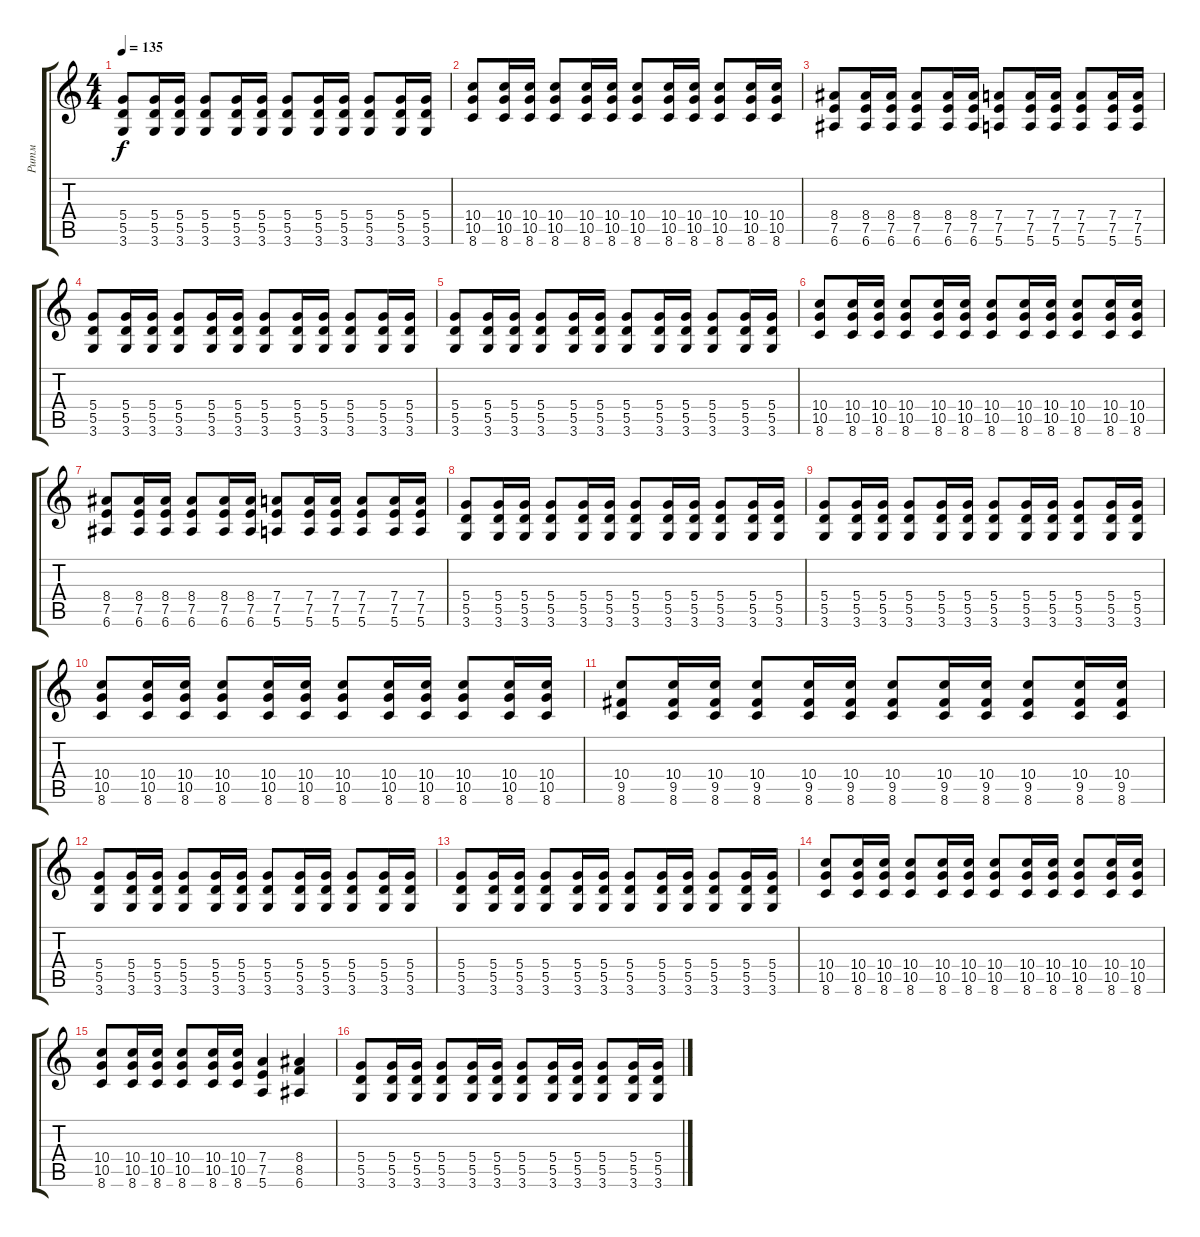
\track ("Ритм" "Ритм") {instrument acousticguitarsteel}
\staff {score tabs}
\tuning (E4 B3 G3 D3 A2 E2) {hide}
\ts (4 4)
\tempo 135
\clef g2
\ks c
(5.4 5.5 3.6).8{dy f} (5.4 5.5 3.6).16 (5.4 5.5 3.6).16 (5.4 5.5 3.6).8 (5.4 5.5 3.6).16 (5.4 5.5 3.6).16 (5.4 5.5 3.6).8 (5.4 5.5 3.6).16 (5.4 5.5 3.6).16 (5.4 5.5 3.6).8 (5.4 5.5 3.6).16 (5.4 5.5 3.6).16 |
(10.4 10.5 8.6).8 (10.4 10.5 8.6).16 (10.4 10.5 8.6).16 (10.4 10.5 8.6).8 (10.4 10.5 8.6).16 (10.4 10.5 8.6).16 (10.4 10.5 8.6).8 (10.4 10.5 8.6).16 (10.4 10.5 8.6).16 (10.4 10.5 8.6).8 (10.4 10.5 8.6).16 (10.4 10.5 8.6).16 |
(8.4 7.5 6.6).8 (8.4 7.5 6.6).16 (8.4 7.5 6.6).16 (8.4 7.5 6.6).8 (8.4 7.5 6.6).16 (8.4 7.5 6.6).16 (7.4 7.5 5.6).8 (7.4 7.5 5.6).16 (7.4 7.5 5.6).16 (7.4 7.5 5.6).8 (7.4 7.5 5.6).16 (7.4 7.5 5.6).16 |
(5.4 5.5 3.6).8 (5.4 5.5 3.6).16 (5.4 5.5 3.6).16 (5.4 5.5 3.6).8 (5.4 5.5 3.6).16 (5.4 5.5 3.6).16 (5.4 5.5 3.6).8 (5.4 5.5 3.6).16 (5.4 5.5 3.6).16 (5.4 5.5 3.6).8 (5.4 5.5 3.6).16 (5.4 5.5 3.6).16 |
(5.4 5.5 3.6).8 (5.4 5.5 3.6).16 (5.4 5.5 3.6).16 (5.4 5.5 3.6).8 (5.4 5.5 3.6).16 (5.4 5.5 3.6).16 (5.4 5.5 3.6).8 (5.4 5.5 3.6).16 (5.4 5.5 3.6).16 (5.4 5.5 3.6).8 (5.4 5.5 3.6).16 (5.4 5.5 3.6).16 |
(10.4 10.5 8.6).8 (10.4 10.5 8.6).16 (10.4 10.5 8.6).16 (10.4 10.5 8.6).8 (10.4 10.5 8.6).16 (10.4 10.5 8.6).16 (10.4 10.5 8.6).8 (10.4 10.5 8.6).16 (10.4 10.5 8.6).16 (10.4 10.5 8.6).8 (10.4 10.5 8.6).16 (10.4 10.5 8.6).16 |
(8.4 7.5 6.6).8 (8.4 7.5 6.6).16 (8.4 7.5 6.6).16 (8.4 7.5 6.6).8 (8.4 7.5 6.6).16 (8.4 7.5 6.6).16 (7.4 7.5 5.6).8 (7.4 7.5 5.6).16 (7.4 7.5 5.6).16 (7.4 7.5 5.6).8 (7.4 7.5 5.6).16 (7.4 7.5 5.6).16 |
(5.4 5.5 3.6).8 (5.4 5.5 3.6).16 (5.4 5.5 3.6).16 (5.4 5.5 3.6).8 (5.4 5.5 3.6).16 (5.4 5.5 3.6).16 (5.4 5.5 3.6).8 (5.4 5.5 3.6).16 (5.4 5.5 3.6).16 (5.4 5.5 3.6).8 (5.4 5.5 3.6).16 (5.4 5.5 3.6).16 |
(5.4 5.5 3.6).8 (5.4 5.5 3.6).16 (5.4 5.5 3.6).16 (5.4 5.5 3.6).8 (5.4 5.5 3.6).16 (5.4 5.5 3.6).16 (5.4 5.5 3.6).8 (5.4 5.5 3.6).16 (5.4 5.5 3.6).16 (5.4 5.5 3.6).8 (5.4 5.5 3.6).16 (5.4 5.5 3.6).16 |
(10.4 10.5 8.6).8 (10.4 10.5 8.6).16 (10.4 10.5 8.6).16 (10.4 10.5 8.6).8 (10.4 10.5 8.6).16 (10.4 10.5 8.6).16 (10.4 10.5 8.6).8 (10.4 10.5 8.6).16 (10.4 10.5 8.6).16 (10.4 10.5 8.6).8 (10.4 10.5 8.6).16 (10.4 10.5 8.6).16 |
(10.4 9.5 8.6).8 (10.4 9.5 8.6).16 (10.4 9.5 8.6).16 (10.4 9.5 8.6).8 (10.4 9.5 8.6).16 (10.4 9.5 8.6).16 (10.4 9.5 8.6).8 (10.4 9.5 8.6).16 (10.4 9.5 8.6).16 (10.4 9.5 8.6).8 (10.4 9.5 8.6).16 (10.4 9.5 8.6).16 |
(5.4 5.5 3.6).8 (5.4 5.5 3.6).16 (5.4 5.5 3.6).16 (5.4 5.5 3.6).8 (5.4 5.5 3.6).16 (5.4 5.5 3.6).16 (5.4 5.5 3.6).8 (5.4 5.5 3.6).16 (5.4 5.5 3.6).16 (5.4 5.5 3.6).8 (5.4 5.5 3.6).16 (5.4 5.5 3.6).16 |
(5.4 5.5 3.6).8 (5.4 5.5 3.6).16 (5.4 5.5 3.6).16 (5.4 5.5 3.6).8 (5.4 5.5 3.6).16 (5.4 5.5 3.6).16 (5.4 5.5 3.6).8 (5.4 5.5 3.6).16 (5.4 5.5 3.6).16 (5.4 5.5 3.6).8 (5.4 5.5 3.6).16 (5.4 5.5 3.6).16 |
(10.4 10.5 8.6).8 (10.4 10.5 8.6).16 (10.4 10.5 8.6).16 (10.4 10.5 8.6).8 (10.4 10.5 8.6).16 (10.4 10.5 8.6).16 (10.4 10.5 8.6).8 (10.4 10.5 8.6).16 (10.4 10.5 8.6).16 (10.4 10.5 8.6).8 (10.4 10.5 8.6).16 (10.4 10.5 8.6).16 |
(10.4 10.5 8.6).8 (10.4 10.5 8.6).16 (10.4 10.5 8.6).16 (10.4 10.5 8.6).8 (10.4 10.5 8.6).16 (10.4 10.5 8.6).16 (7.4 7.5 5.6).4 (8.4 8.5 6.6).4 |
(5.4 5.5 3.6).8 (5.4 5.5 3.6).16 (5.4 5.5 3.6).16 (5.4 5.5 3.6).8 (5.4 5.5 3.6).16 (5.4 5.5 3.6).16 (5.4 5.5 3.6).8 (5.4 5.5 3.6).16 (5.4 5.5 3.6).16 (5.4 5.5 3.6).8 (5.4 5.5 3.6).16 (5.4 5.5 3.6).16
